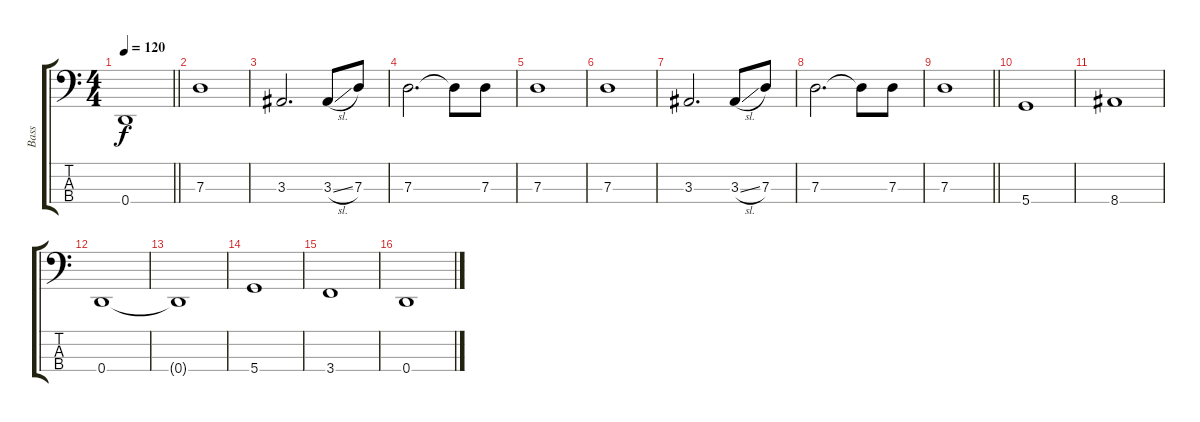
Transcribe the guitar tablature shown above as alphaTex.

\track ("Bass" "Bass") {instrument electricbassfinger}
\staff {score tabs}
\tuning (F2 C2 G1 D1) {hide}
\ts (4 4)
\tempo 120
\clef f4
\barLineRight lightlight
\ks c
0.4{t}.1{dy f} |
7.3.1 |
3.3.2{d} 3.3{sl}.8 7.3.8 |
7.3.2{d} 7.3{t}.8 7.3.8 |
7.3.1 |
7.3.1 |
3.3.2{d} 3.3{sl}.8 7.3.8 |
7.3.2{d} 7.3{t}.8 7.3.8 |
\barLineRight lightlight
7.3.1 |
5.4.1 |
8.4.1 |
0.4.1 |
0.4{t}.1 |
5.4.1 |
3.4.1 |
0.4.1
